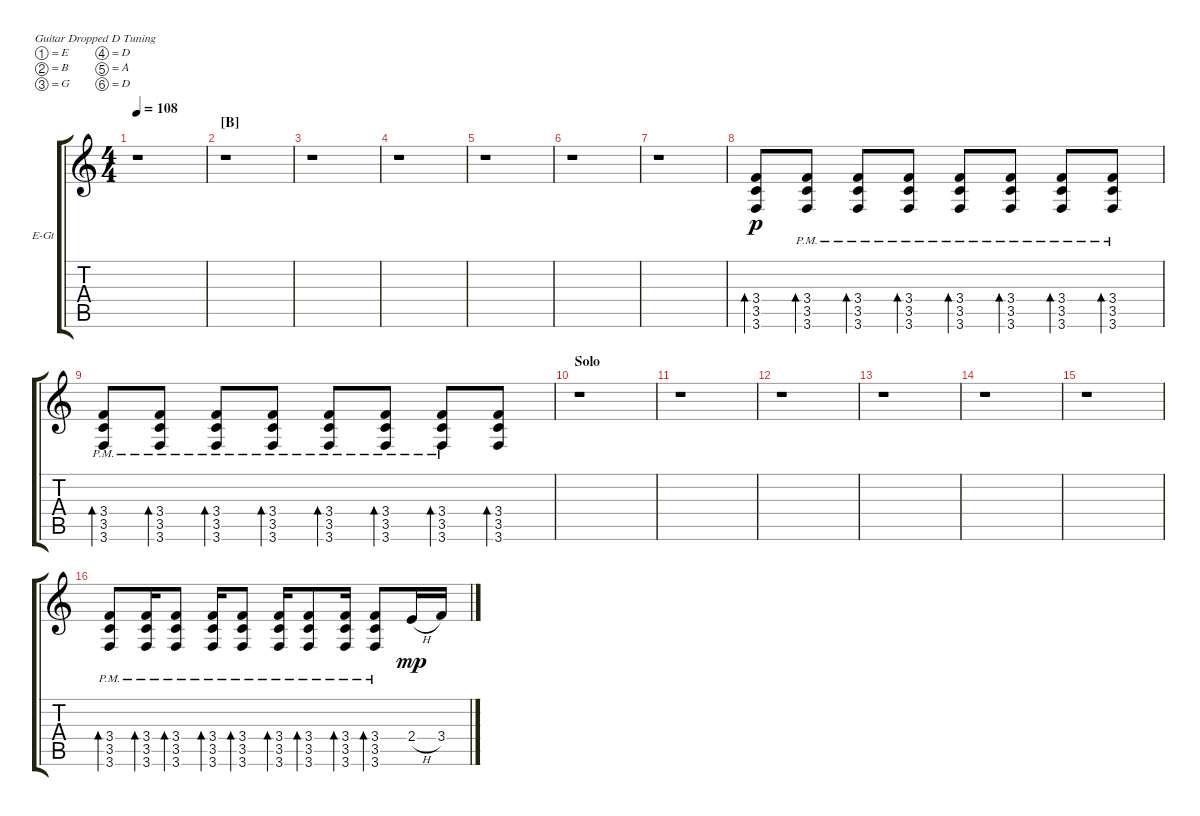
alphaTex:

\defaultSystemsLayout 4
\bracketExtendMode groupsimilarinstruments
\firstSystemTrackNameOrientation horizontal
\otherSystemsTrackNameOrientation horizontal
\track ("E. Guitar 1 (P.M.)" "E-Gt") {instrument distortionguitar}
\staff {score tabs}
\tuning (E4 B3 G3 D3 A2 D2)
\ts (4 4)
\tempo 108
\clef g2
\scale
0.333333
\ks c
r.1{dy p} |
\section ("B" "")
\scale
0.333333 r.1 |
\scale
0.333333 r.1 |
\scale
0.333333 r.1 |
\scale
0.333333 r.1 |
\scale
0.333333 r.1 |
\scale
0.333333 r.1 |
\scale
0.333333 (3.6 3.5 3.4).8{bd 30} (3.6{pm} 3.5{pm} 3.4{pm}).8{bd 30} (3.6{pm} 3.5{pm} 3.4{pm}).8{bd 30} (3.6{pm} 3.5{pm} 3.4{pm}).8{bd 30} (3.6{pm} 3.5{pm} 3.4{pm}).8{bd 30} (3.6 3.5 3.4{pm}).8{bd 30} (3.6{pm} 3.5{pm} 3.4{pm}).8{bd 30} (3.6{pm} 3.5{pm} 3.4{pm}).8{bd 30} |
\scale
0.333333 (3.6 3.5 3.4{pm}).8{bd 30} (3.6{pm} 3.5{pm} 3.4{pm}).8{bd 30} (3.6{pm} 3.5{pm} 3.4{pm}).8{bd 30} (3.6 3.5 3.4{pm}).8{bd 30} (3.6{pm} 3.5{pm} 3.4{pm}).8{bd 30} (3.6 3.5 3.4{pm}).8{bd 30} (3.6 3.5 3.4{pm}).8{bd 30} (3.6 3.5 3.4).8{bd 30} |
\section ("" "Solo")
\scale
0.333333 r.1 |
\scale
0.333333 r.1 |
\scale
0.333333 r.1 |
\scale
0.333333 r.1 |
\scale
0.333333 r.1 |
\scale
0.333333 r.1 |
\scale
0.333333 (3.6{pm} 3.5{pm} 3.4{pm}).8{bd 30} (3.6{pm} 3.5{pm} 3.4{pm}).16{bd 30} (3.6{pm} 3.5{pm} 3.4{pm}).8{bd 30} (3.6{pm} 3.5{pm} 3.4{pm}).16{bd 30} (3.6{pm} 3.5{pm} 3.4{pm}).8{bd 30} (3.6{pm} 3.5{pm} 3.4{pm}).16{bd 30} (3.6{pm} 3.5{pm} 3.4{pm}).8{bd 30} (3.6{pm} 3.5{pm} 3.4{pm}).16{bd 30} (3.6{pm} 3.5{pm} 3.4{pm}).8{bd 30} 2.4{h}.16{dy mp} 3.4.16
